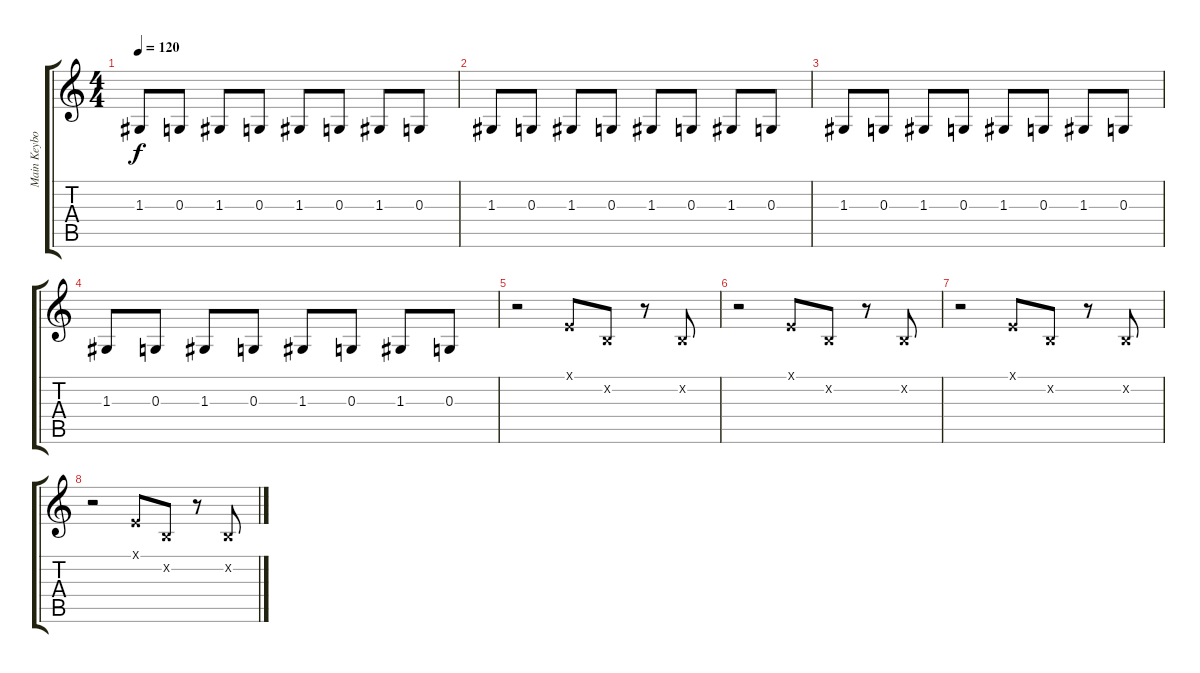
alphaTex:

\track ("Main Keyboard" "Main Keybo") {instrument lead1square}
\staff {score tabs}
\tuning (E4 B3 G3 D3 A2 E2) {hide}
\ts (4 4)
\tempo 120
\clef g2
\ks c
1.3.8{dy f} 0.3.8 1.3.8 0.3.8 1.3.8 0.3.8 1.3.8 0.3.8 |
1.3.8 0.3.8 1.3.8 0.3.8 1.3.8 0.3.8 1.3.8 0.3.8 |
1.3.8 0.3.8 1.3.8 0.3.8 1.3.8 0.3.8 1.3.8 0.3.8 |
1.3.8 0.3.8 1.3.8 0.3.8 1.3.8 0.3.8 1.3.8 0.3.8 |
r.2{instrument lead1square} 0.1{x}.8 0.2{x}.8 r.8 0.2{x}.8 |
r.2 0.1{x}.8 0.2{x}.8 r.8 0.2{x}.8 |
r.2 0.1{x}.8 0.2{x}.8 r.8 0.2{x}.8 |
r.2 0.1{x}.8 0.2{x}.8 r.8 0.2{x}.8
